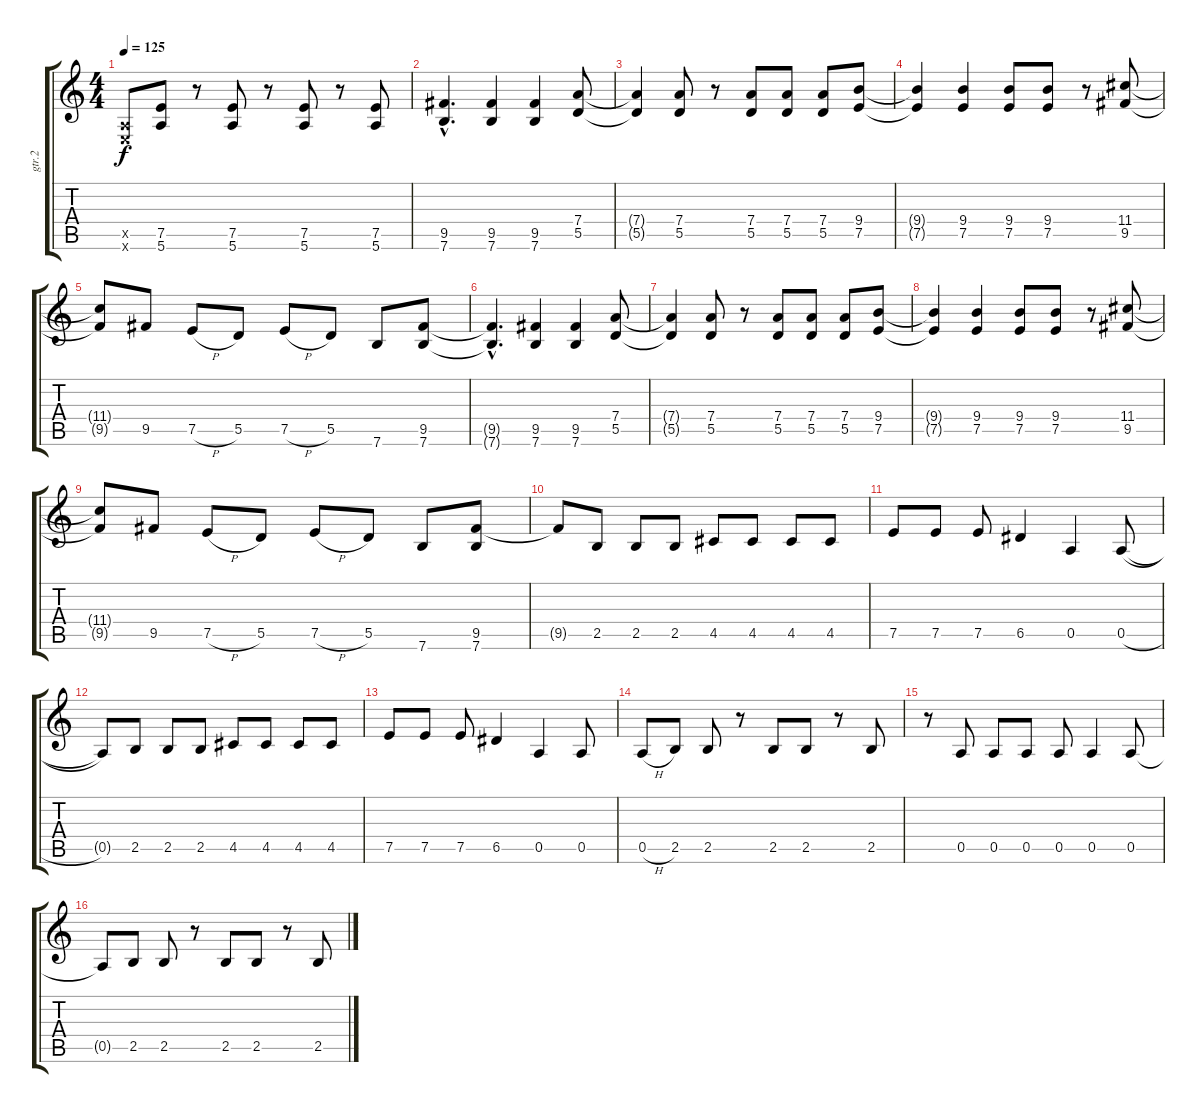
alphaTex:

\track ("gtr.2" "gtr.2") {instrument overdrivenguitar}
\staff {score tabs}
\tuning (E4 B3 G3 D3 A2 E2) {hide}
\ts (4 4)
\tempo 125
\clef g2
\ks c
(0.5{x} 0.6{x}).8{dy f} (7.5 5.6).8 r.8 (7.5 5.6).8 r.8 (7.5 5.6).8 r.8 (7.5 5.6).8 |
(9.5{hac} 7.6{hac}).4{d} (9.5 7.6).4 (9.5 7.6).4 (7.4 5.5).8 |
(7.4{t} 5.5{t}).4 (7.4 5.5).8 r.8 (7.4 5.5).8 (7.4 5.5).8 (7.4 5.5).8 (9.4 7.5).8 |
(9.4{t} 7.5{t}).4 (9.4 7.5).4 (9.4 7.5).8 (9.4 7.5).8 r.8 (11.4 9.5).8 |
(11.4{t} 9.5{t}).8 9.5.8 7.5{h}.8 5.5.8 7.5{h}.8 5.5.8 7.6.8 (9.5 7.6).8 |
(9.5{hac t} 7.6{hac t}).4{d} (9.5 7.6).4 (9.5 7.6).4 (7.4 5.5).8 |
(7.4{t} 5.5{t}).4 (7.4 5.5).8 r.8 (7.4 5.5).8 (7.4 5.5).8 (7.4 5.5).8 (9.4 7.5).8 |
(9.4{t} 7.5{t}).4 (9.4 7.5).4 (9.4 7.5).8 (9.4 7.5).8 r.8 (11.4 9.5).8 |
(11.4{t} 9.5{t}).8 9.5.8 7.5{h}.8 5.5.8 7.5{h}.8 5.5.8 7.6.8 (9.5 7.6).8 |
9.5{t}.8 2.5.8 2.5.8 2.5.8 4.5.8 4.5.8 4.5.8 4.5.8 |
7.5.8 7.5.8 7.5.8 6.5.4 0.5.4 0.5{h}.8 |
0.5{t}.8 2.5.8 2.5.8 2.5.8 4.5.8 4.5.8 4.5.8 4.5.8 |
7.5.8 7.5.8 7.5.8 6.5.4 0.5.4 0.5.8 |
0.5{h}.8 2.5.8 2.5.8 r.8 2.5.8 2.5.8 r.8 2.5.8 |
r.8 0.5.8 0.5.8 0.5.8 0.5.8 0.5.4 0.5.8 |
0.5{t}.8 2.5.8 2.5.8 r.8 2.5.8 2.5.8 r.8 2.5.8
